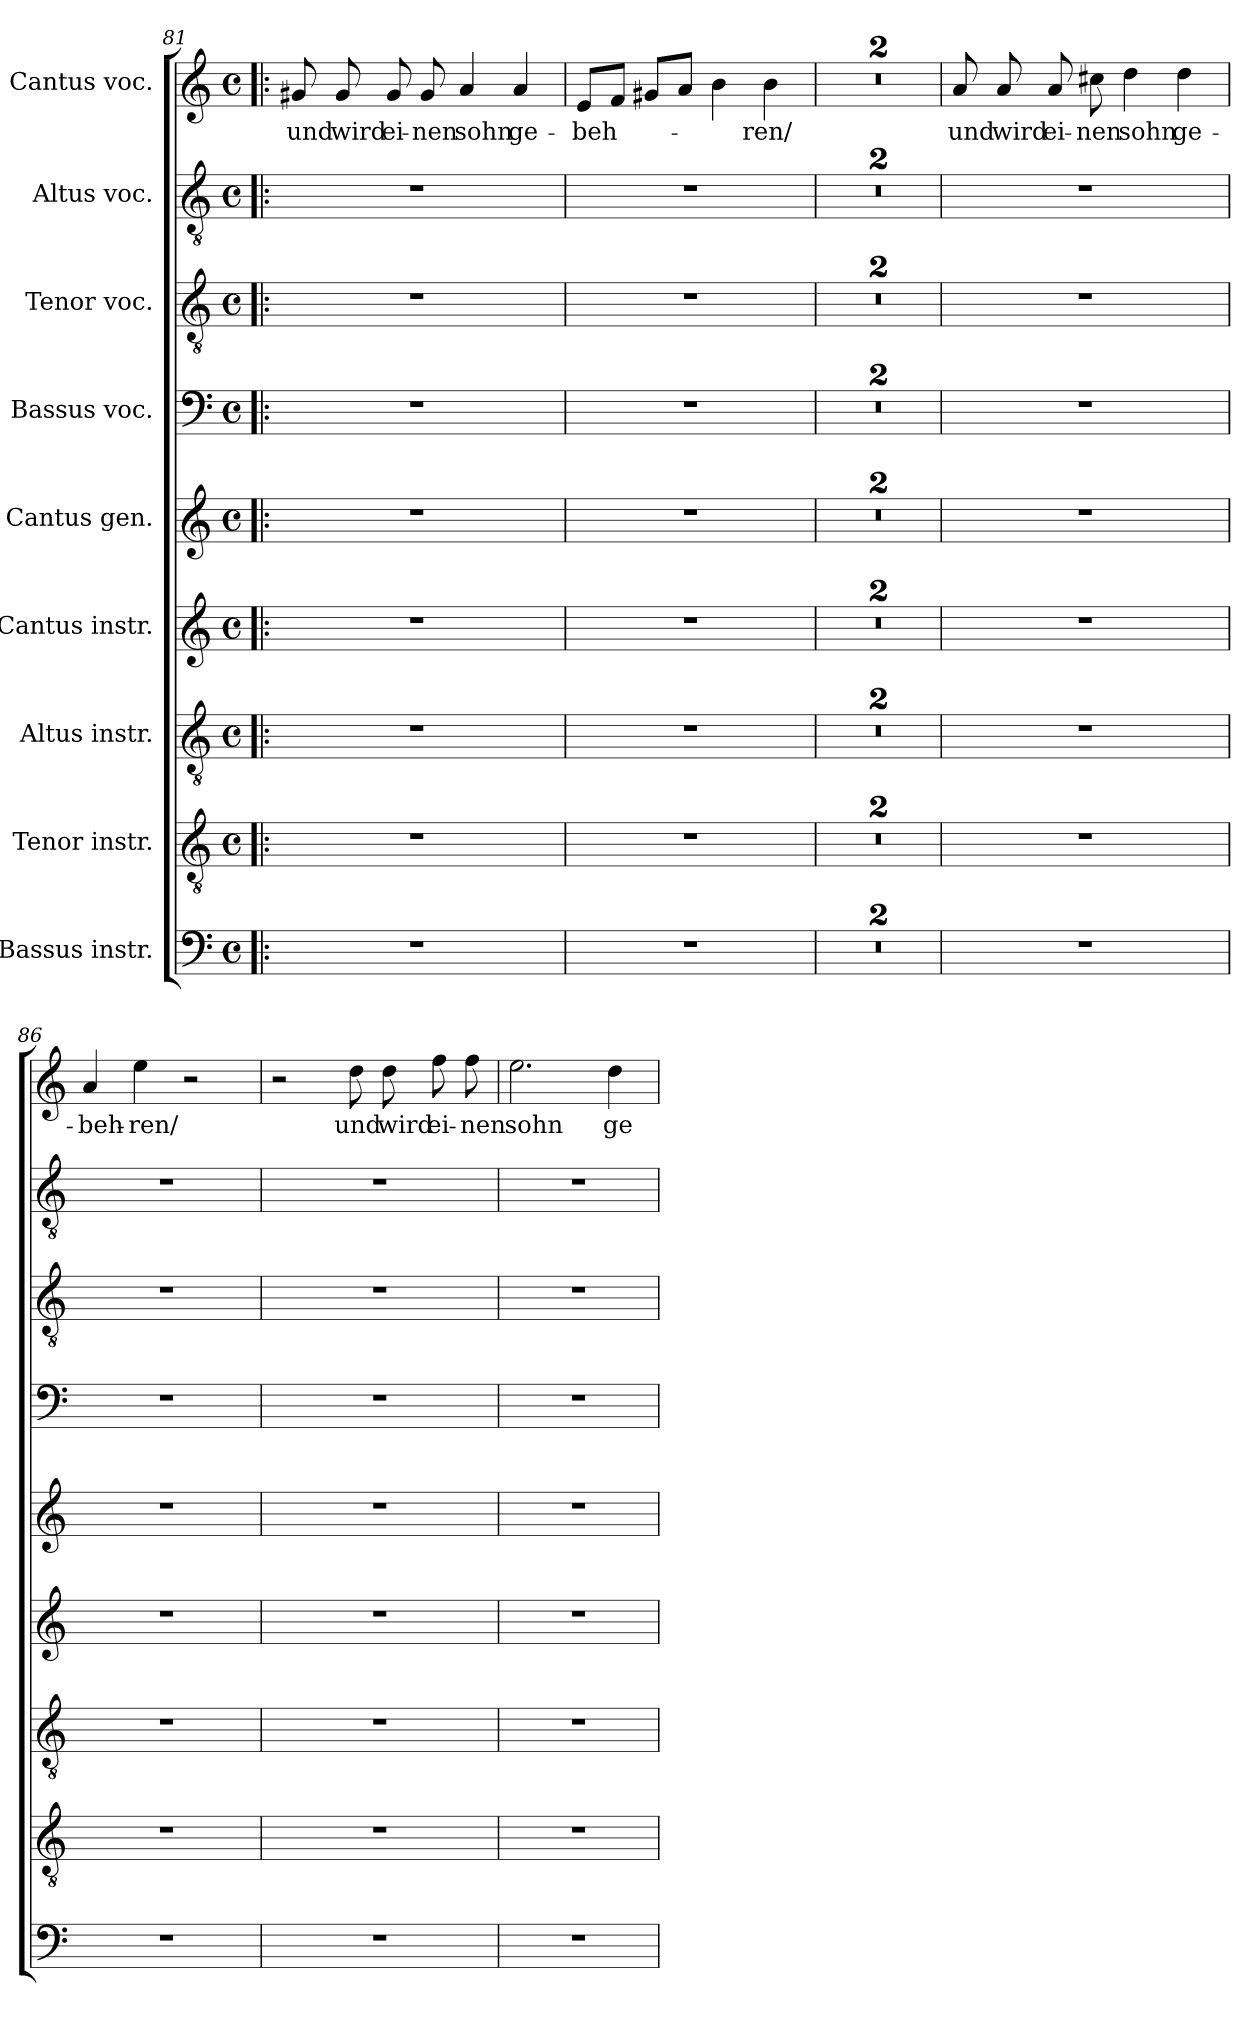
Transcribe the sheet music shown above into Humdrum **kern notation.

**kern	**kern	**kern	**kern	**kern	**kern	**kern	**kern	**kern	**text
*part9	*part8	*part7	*part6	*part5	*part4	*part3	*part2	*part1	*part1
*staff9	*staff8	*staff7	*staff6	*staff5	*staff4	*staff3	*staff2	*staff1	*staff1
*I"Bassus instr.	*I"Tenor instr.	*I"Altus instr.	*I"Cantus instr.	*I"Cantus gen.	*I"Bassus voc.	*I"Tenor voc.	*I"Altus voc.	*I"Cantus voc.	*
*clefF4	*clefGv2	*clefGv2	*clefG2	*clefG2	*clefF4	*clefGv2	*clefGv2	*clefG2	*
*k[]	*k[]	*k[]	*k[]	*k[]	*k[]	*k[]	*k[]	*k[]	*
*C:	*C:	*C:	*C:	*C:	*C:	*C:	*C:	*C:	*
*M4/4	*M4/4	*M4/4	*M4/4	*M4/4	*M4/4	*M4/4	*M4/4	*M4/4	*
*met(c)	*met(c)	*met(c)	*met(c)	*met(c)	*met(c)	*met(c)	*met(c)	*met(c)	*
=81!|:	=81!|:	=81!|:	=81!|:	=81!|:	=81!|:	=81!|:	=81!|:	=81!|:	=81!|:
!	!	!	!	!	!	!	!	!	!LO:LY:b
1r	1r	1r	1r	1r	1r	1r	1r	8g#X/	und
!	!	!	!	!	!	!	!	!	!LO:LY:b
.	.	.	.	.	.	.	.	8g#/	wird
!	!	!	!	!	!	!	!	!	!LO:LY:b
.	.	.	.	.	.	.	.	8g#/	ei-
!	!	!	!	!	!	!	!	!	!LO:LY:b
.	.	.	.	.	.	.	.	8g#/	-nen
!	!	!	!	!	!	!	!	!	!LO:LY:b
.	.	.	.	.	.	.	.	4a/	sohn
!	!	!	!	!	!	!	!	!	!LO:LY:b
.	.	.	.	.	.	.	.	4a/	ge-
=82	=82	=82	=82	=82	=82	=82	=82	=82	=82
!	!	!	!	!	!	!	!	!	!LO:LY:b
1r	1r	1r	1r	1r	1r	1r	1r	8e/L	-beh-
.	.	.	.	.	.	.	.	8f/J	.
.	.	.	.	.	.	.	.	8g#X/L	.
.	.	.	.	.	.	.	.	8a/J	.
.	.	.	.	.	.	.	.	4b\	.
!	!	!	!	!	!	!	!	!	!LO:LY:b
.	.	.	.	.	.	.	.	4b\	-ren/
=83	=83	=83	=83	=83	=83	=83	=83	=83	=83
1r	1r	1r	1r	1r	1r	1r	1r	1r	.
=84	=84	=84	=84	=84	=84	=84	=84	=84	=84
1r	1r	1r	1r	1r	1r	1r	1r	1r	.
!!LO:LB:g=z
=85	=85	=85	=85	=85	=85	=85	=85	=85	=85
!	!	!	!	!	!	!	!	!	!LO:LY:b
1r	1r	1r	1r	1r	1r	1r	1r	8a/	und
!	!	!	!	!	!	!	!	!	!LO:LY:b
.	.	.	.	.	.	.	.	8a/	wird
!	!	!	!	!	!	!	!	!	!LO:LY:b
.	.	.	.	.	.	.	.	8a/	ei-
!	!	!	!	!	!	!	!	!	!LO:LY:b
.	.	.	.	.	.	.	.	8cc#X\	-nen
!	!	!	!	!	!	!	!	!	!LO:LY:b
.	.	.	.	.	.	.	.	4dd\	sohn
!	!	!	!	!	!	!	!	!	!LO:LY:b
.	.	.	.	.	.	.	.	4dd\	ge-
=86	=86	=86	=86	=86	=86	=86	=86	=86	=86
!	!	!	!	!	!	!	!	!	!LO:LY:b
1r	1r	1r	1r	1r	1r	1r	1r	4a/	-beh-
!	!	!	!	!	!	!	!	!	!LO:LY:b:rj
.	.	.	.	.	.	.	.	4ee\	-ren/
.	.	.	.	.	.	.	.	2r	.
=87	=87	=87	=87	=87	=87	=87	=87	=87	=87
1r	1r	1r	1r	1r	1r	1r	1r	2r	.
!	!	!	!	!	!	!	!	!	!LO:LY:b
.	.	.	.	.	.	.	.	8dd\	und
!	!	!	!	!	!	!	!	!	!LO:LY:b
.	.	.	.	.	.	.	.	8dd\	wird
!	!	!	!	!	!	!	!	!	!LO:LY:b
.	.	.	.	.	.	.	.	8ff\	ei-
!	!	!	!	!	!	!	!	!	!LO:LY:b
.	.	.	.	.	.	.	.	8ff\	-nen
=88	=88	=88	=88	=88	=88	=88	=88	=88	=88
!	!	!	!	!	!	!	!	!	!LO:LY:b
1r	1r	1r	1r	1r	1r	1r	1r	2.ee\	sohn
!	!	!	!	!	!	!	!	!	!LO:LY:b
.	.	.	.	.	.	.	.	4dd\	ge-
=	=	=	=	=	=	=	=	=	=
*-	*-	*-	*-	*-	*-	*-	*-	*-	*-
